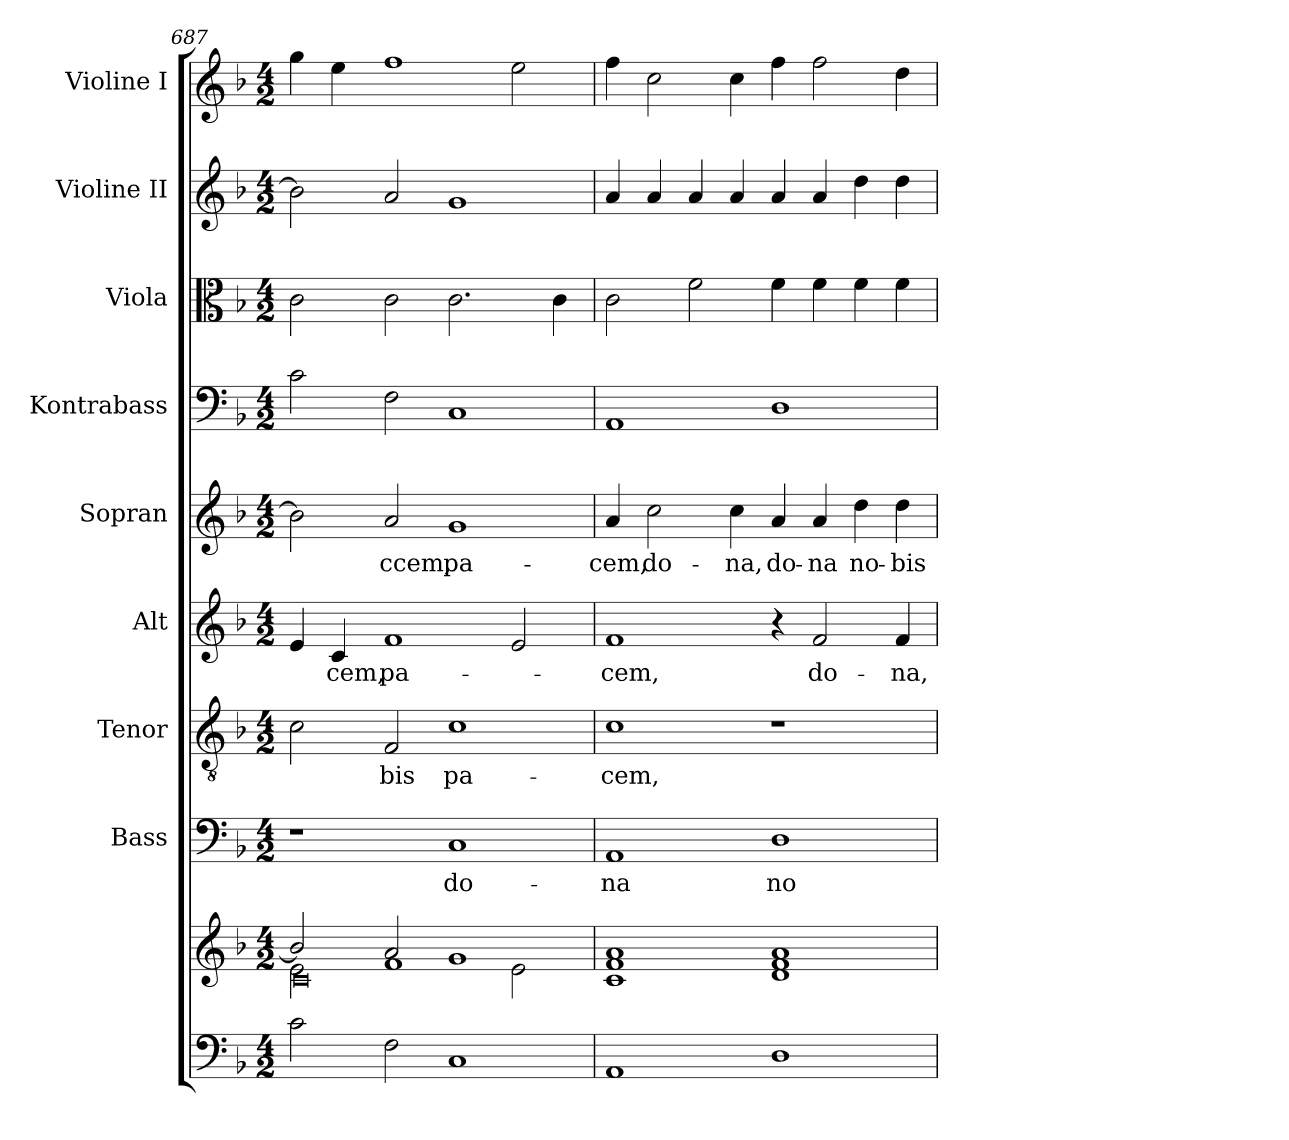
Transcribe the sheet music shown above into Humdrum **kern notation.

**kern	**kern	**kern	**text	**kern	**text	**kern	**text	**kern	**text	**kern	**kern	**kern	**kern
*part9	*part9	*part8	*part8	*part7	*part7	*part6	*part6	*part5	*part5	*part4	*part3	*part2	*part1
*staff10	*staff9	*staff8	*staff8	*staff7	*staff7	*staff6	*staff6	*staff5	*staff5	*staff4	*staff3	*staff2	*staff1
*	*	*I"Bass	*	*I"Tenor	*	*I"Alt	*	*I"Sopran	*	*I"Kontrabass	*I"Viola	*I"Violine II	*I"Violine I
*	*	*I'B.	*	*I'T.	*	*I'A.	*	*I'S.	*	*I'Kb.	*I'Vla.	*I'Vl. II	*I'Vl. I
*clefF4	*clefG2	*clefF4	*	*clefGv2	*	*clefG2	*	*clefG2	*	*clefF4	*clefC3	*clefG2	*clefG2
*	*	*	*	*	*	*	*	*	*	*ITrd7c12	*	*	*
*k[b-]	*k[b-]	*k[b-]	*	*k[b-]	*	*k[b-]	*	*k[b-]	*	*k[b-]	*k[b-]	*k[b-]	*k[b-]
*F:	*F:	*F:	*	*F:	*	*F:	*	*F:	*	*F:	*F:	*F:	*F:
*M4/2	*M4/2	*M4/2	*	*M4/2	*	*M4/2	*	*M4/2	*	*M4/2	*M4/2	*M4/2	*M4/2
=687	=687	=687	=687	=687	=687	=687	=687	=687	=687	=687	=687	=687	=687
*	*^	*	*	*	*	*	*	*	*	*	*	*	*
*	*	*^	*	*	*	*	*	*	*	*	*	*	*	*
2c\	2b-/]	2e\	0c	1r	.	2c\	.	4e/	.	2b-\]	.	2C\	2c\	2b-\]	4gg\
!	!	!	!	!	!	!	!	!	!LO:LY:b	!	!	!	!	!	!
.	.	.	.	.	.	.	.	4c/	-cem,	.	.	.	.	.	4ee\
!	!	!	!	!	!	!	!LO:LY:b	!	!LO:LY:b	!	!LO:LY:b	!	!	!	!
2F\	2a/	1f	.	.	.	2F/	-bis	1f	pa-	2a/	-ccem,	2FF\	2c\	2a/	1ff
!	!	!	!	!	!LO:LY:b	!	!LO:LY:b	!	!	!	!LO:LY:b	!	!	!	!
1C	1g	.	.	1C	do-	1c	pa-	.	.	1g	pa-	1CC	2.c\	1g	.
.	.	2e\	.	.	.	.	.	2e/	.	.	.	.	.	.	2ee\
.	.	.	.	.	.	.	.	.	.	.	.	.	4c\	.	.
*	*v	*v	*v	*	*	*	*	*	*	*	*	*	*	*	*
!!LO:LB:g=z
=688	=688	=688	=688	=688	=688	=688	=688	=688	=688	=688	=688	=688	=688
!	!	!	!LO:LY:b	!	!LO:LY:b	!	!LO:LY:b	!	!LO:LY:b	!	!	!	!
1AA	1c 1f 1a	1AA	-na	1c	-cem,	1f	-cem,	4a/	-cem,	1AAA	2c\	4a/	4ff\
!	!	!	!	!	!	!	!	!	!LO:LY:b	!	!	!	!
.	.	.	.	.	.	.	.	2cc\	do-	.	.	4a/	2cc\
.	.	.	.	.	.	.	.	.	.	.	2f\	4a/	.
!	!	!	!	!	!	!	!	!	!LO:LY:b	!	!	!	!
.	.	.	.	.	.	.	.	4cc\	-na,	.	.	4a/	4cc\
!	!	!	!LO:LY:b	!	!	!	!	!	!LO:LY:b	!	!	!	!
1D	1d 1f 1a	1D	no-	1r	.	4r	.	4a/	do-	1DD	4f\	4a/	4ff\
!	!	!	!	!	!	!	!LO:LY:b	!	!LO:LY:b	!	!	!	!
.	.	.	.	.	.	2f/	do-	4a/	-na	.	4f\	4a/	2ff\
!	!	!	!	!	!	!	!	!	!LO:LY:b	!	!	!	!
.	.	.	.	.	.	.	.	4dd\	no-	.	4f\	4dd\	.
!	!	!	!	!	!	!	!LO:LY:b	!	!LO:LY:b	!	!	!	!
.	.	.	.	.	.	4f/	-na,	4dd\	-bis	.	4f\	4dd\	4dd\
=	=	=	=	=	=	=	=	=	=	=	=	=	=
*-	*-	*-	*-	*-	*-	*-	*-	*-	*-	*-	*-	*-	*-
